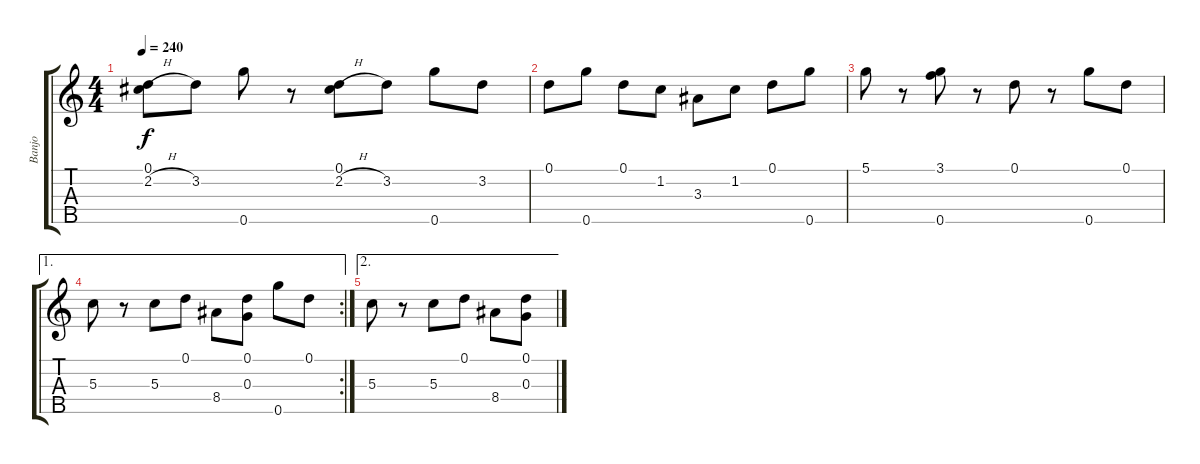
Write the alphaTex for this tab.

\track ("Banjo" "Banjo") {instrument banjo}
\staff {score tabs}
\tuning (D4 B3 G3 D3 G4) {hide}
\displaytranspose 12
\ts (4 4)
\tempo 240
\clef g2
\ks c
(0.1 2.2{h}).8{dy f} 3.2.8 0.5.8 r.8 (0.1 2.2{h}).8 3.2.8 0.5.8 3.2.8 |
0.1.8 0.5.8 0.1.8 1.2.8 3.3.8 1.2.8 0.1.8 0.5.8 |
5.1.8 r.8 (3.1 0.5).8 r.8 0.1.8 r.8 0.5.8 0.1.8 |
\ae 1
\rc 2
5.3.8 r.8 5.3.8 0.1.8 8.4.8 (0.1 0.3).8 0.5.8 0.1.8 |
\ae 2
5.3.8 r.8 5.3.8 0.1.8 8.4.8 (0.1 0.3).8
